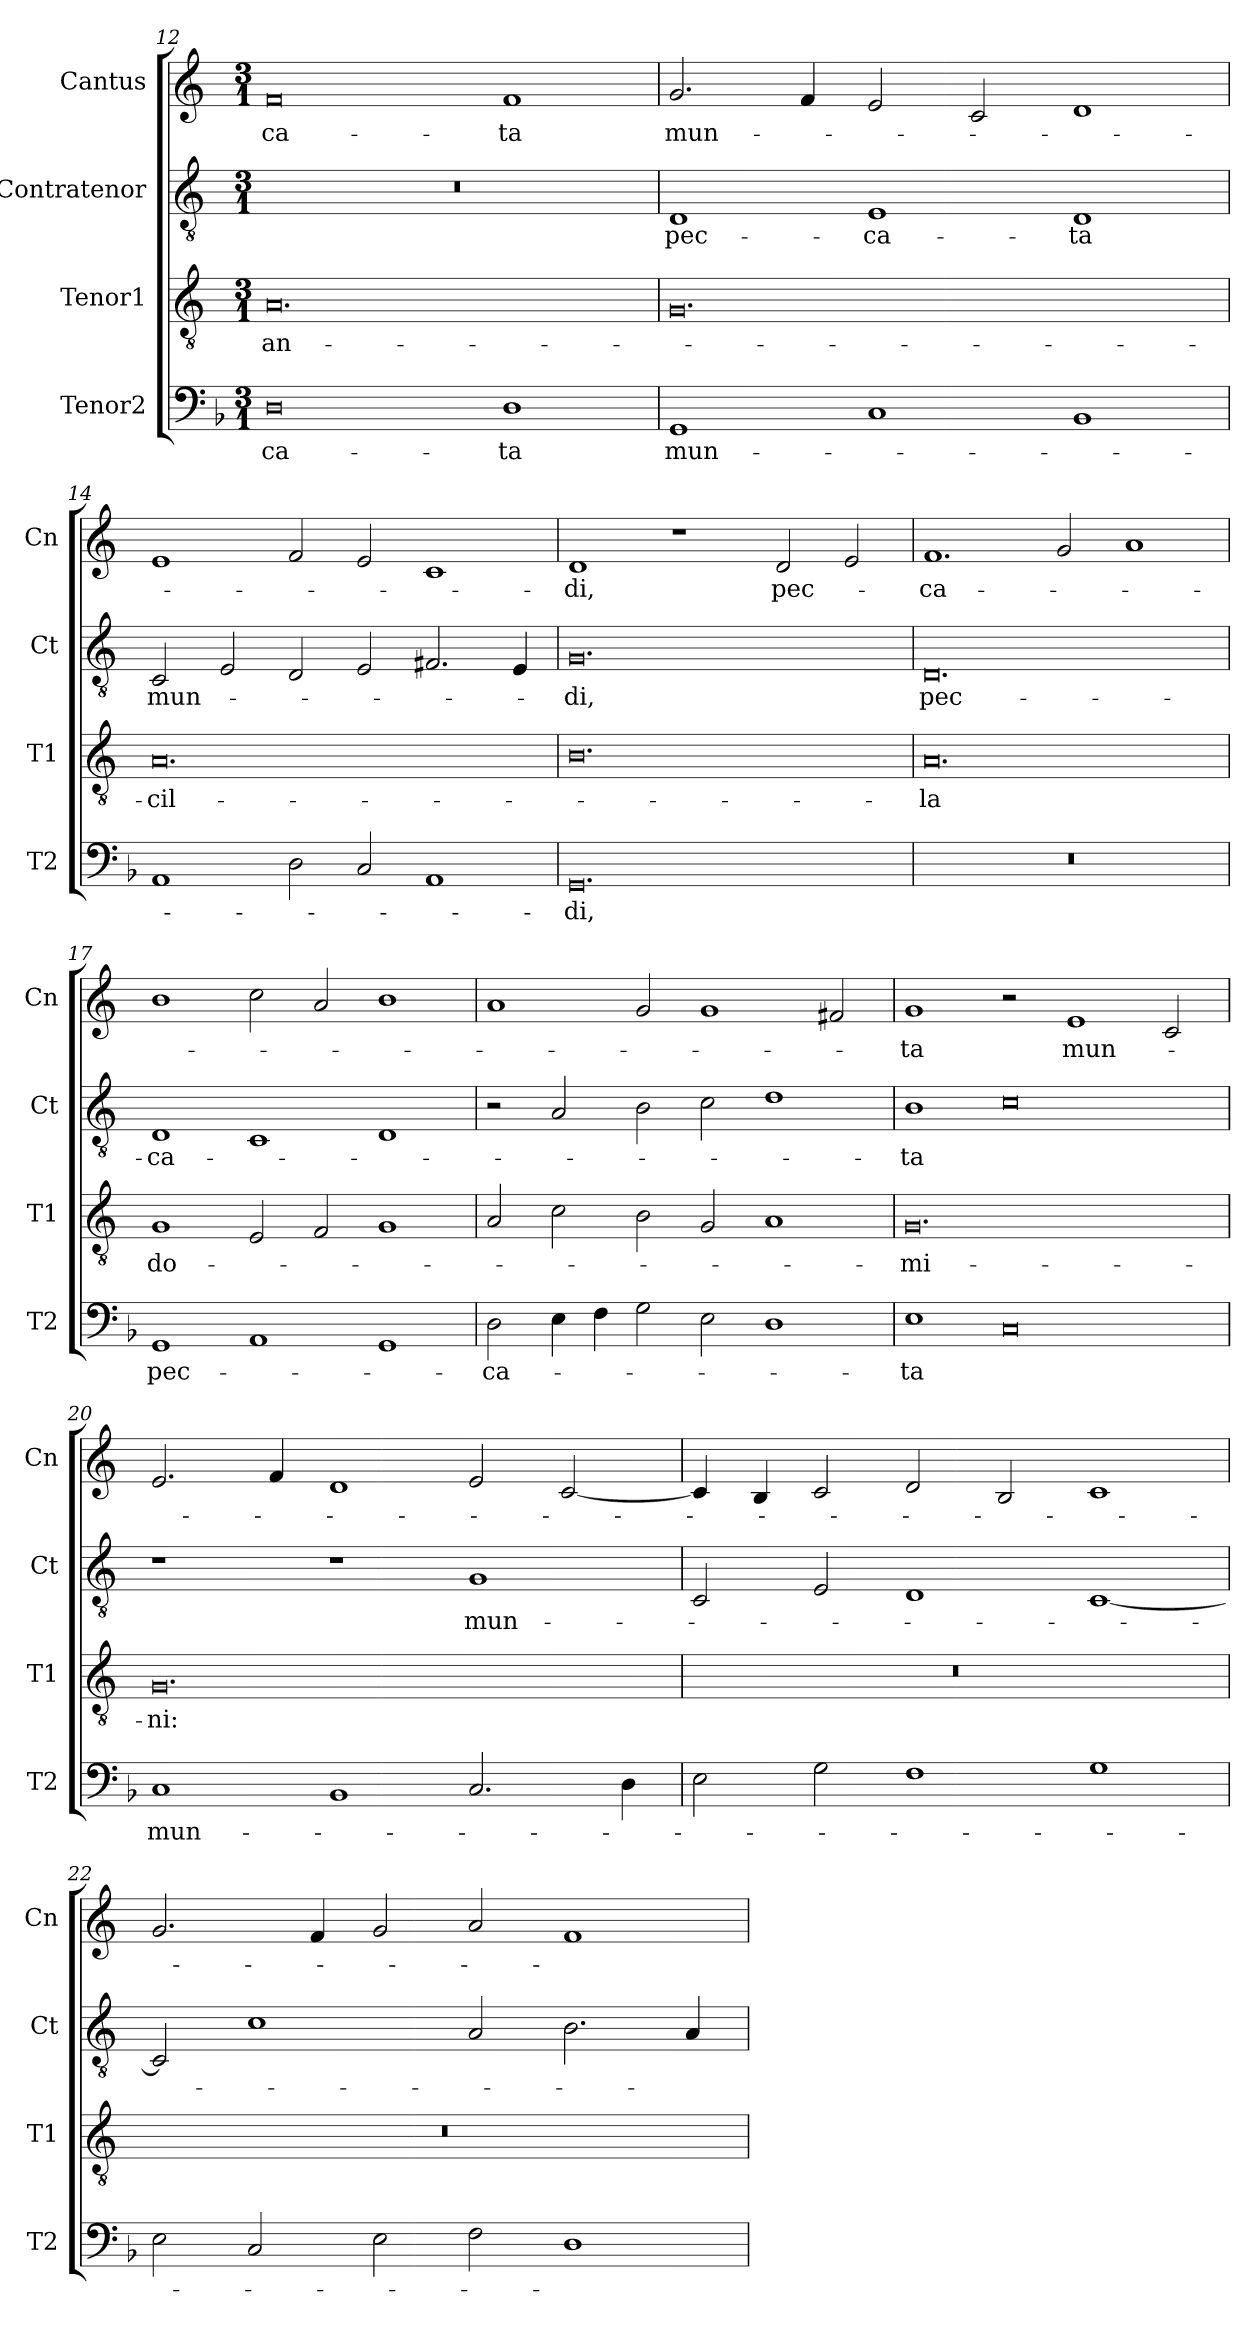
**kern	**text	**kern	**text	**kern	**text	**kern	**text
*part4	*part4	*part3	*part3	*part2	*part2	*part1	*part1
*staff4	*staff4	*staff3	*staff3	*staff2	*staff2	*staff1	*staff1
*I"Tenor2	*	*I"Tenor1	*	*I"Contratenor	*	*I"Cantus	*
*I'T2	*	*I'T1	*	*I'Ct	*	*I'Cn	*
*clefF4	*	*clefGv2	*	*clefGv2	*	*clefG2	*
*k[b-]	*	*k[]	*	*k[]	*	*k[]	*
*M3/1	*	*M3/1	*	*M3/1	*	*M3/1	*
=12	=12	=12	=12	=12	=12	=12	=12
0D	-ca-	0.A	an-	0.r	.	0f	-ca-
1D	-ta	.	.	.	.	1f	-ta
=13	=13	=13	=13	=13	=13	=13	=13
1GG	mun-	0.G	.	1D	pec-	2.g/	mun-
.	.	.	.	.	.	4f/	.
1C	.	.	.	1E	-ca-	2e/	.
.	.	.	.	.	.	2c/	.
1BB-	.	.	.	1D	-ta	1d	.
=14	=14	=14	=14	=14	=14	=14	=14
1AA	.	0.A	-cil-	2C/	mun-	1e	.
.	.	.	.	2E/	.	.	.
2D\	.	.	.	2D/	.	2f/	.
2C/	.	.	.	2E/	.	2e/	.
1AA	.	.	.	2.F#X/	.	1c	.
.	.	.	.	4E/	.	.	.
=15	=15	=15	=15	=15	=15	=15	=15
0.GG	-di,	0.B	.	0.G	-di,	1d	-di,
.	.	.	.	.	.	1r	.
.	.	.	.	.	.	2d/	pec-
.	.	.	.	.	.	2e/	.
=16	=16	=16	=16	=16	=16	=16	=16
0.r	.	0.A	-la	0.D	pec-	1.f	-ca-
.	.	.	.	.	.	2g/	.
.	.	.	.	.	.	1a	.
=17	=17	=17	=17	=17	=17	=17	=17
1GG	pec-	1G	do-	1D	-ca-	1b	.
1AA	.	2E/	.	1C	.	2cc\	.
.	.	2F/	.	.	.	2a/	.
1GG	.	1G	.	1D	.	1b	.
=18	=18	=18	=18	=18	=18	=18	=18
2D\	-ca-	2A/	.	2r	.	1a	.
4E\	.	2c\	.	2A/	.	.	.
4F\	.	.	.	.	.	.	.
2G\	.	2B\	.	2B\	.	2g/	.
2E\	.	2G/	.	2c\	.	1g	.
1D	.	1A	.	1d	.	.	.
.	.	.	.	.	.	2f#X/	.
=19	=19	=19	=19	=19	=19	=19	=19
1E	-ta	0.G	-mi-	1B	-ta	1g	-ta
0C	.	.	.	0c	.	2r	.
.	.	.	.	.	.	1e	mun-
.	.	.	.	.	.	2c/	.
=20	=20	=20	=20	=20	=20	=20	=20
1C	mun-	0.G	-ni:	1r	.	2.e/	.
.	.	.	.	.	.	4f/	.
1BB-	.	.	.	1r	.	1d	.
2.C/	.	.	.	1G	mun-	2e/	.
.	.	.	.	.	.	[2c/	.
4D\	.	.	.	.	.	.	.
=21	=21	=21	=21	=21	=21	=21	=21
2E\	.	0.r	.	2C/	.	4c/]	.
.	.	.	.	.	.	4B/	.
2G\	.	.	.	2E/	.	2c/	.
1F	.	.	.	1D	.	2d/	.
.	.	.	.	.	.	2B/	.
1G	.	.	.	[1C	.	1c	.
=22	=22	=22	=22	=22	=22	=22	=22
2E\	.	0.r	.	2C/]	.	2.g/	.
2C/	.	.	.	1c	.	.	.
.	.	.	.	.	.	4f/	.
2E\	.	.	.	.	.	2g/	.
2F\	.	.	.	2A/	.	2a/	.
1D	.	.	.	2.B\	.	1f	.
.	.	.	.	4A/	.	.	.
=	=	=	=	=	=	=	=
*-	*-	*-	*-	*-	*-	*-	*-
